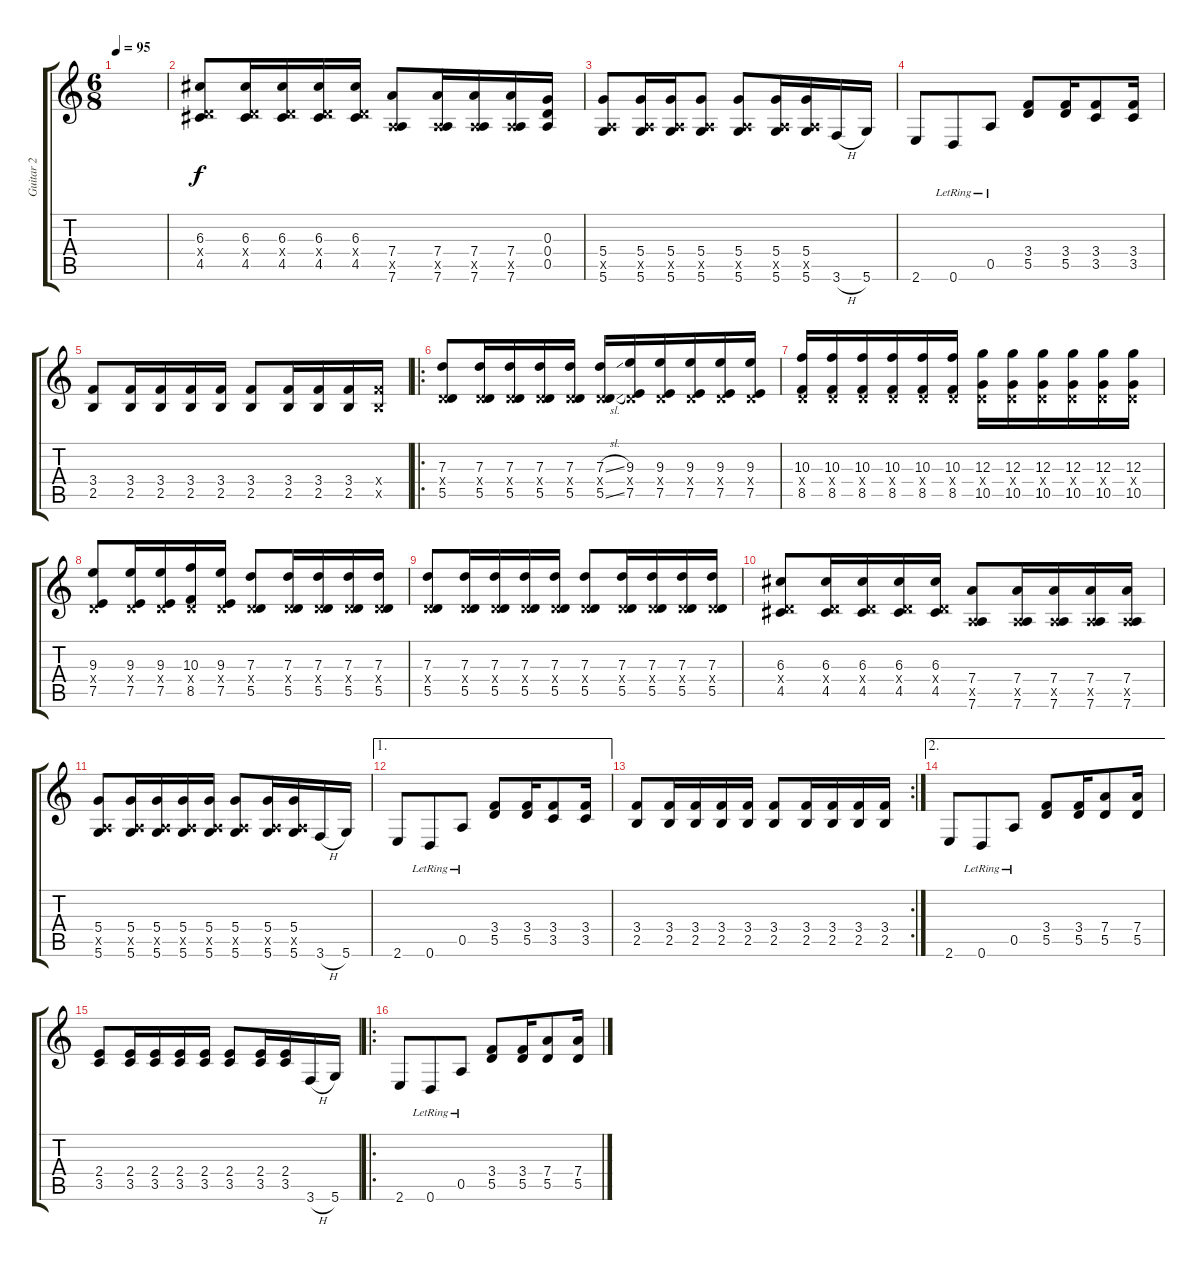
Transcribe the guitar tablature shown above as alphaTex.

\track ("Guitar 2" "Guitar 2") {instrument distortionguitar}
\staff {score tabs}
\tuning (E4 B3 G3 D3 A2 D2) {hide}
\ts (6 8)
\tempo 95
\clef g2
\ks c
|
(6.3 0.4{x} 4.5).8 (6.3 0.4{x} 4.5).16 (6.3 0.4{x} 4.5).16 (6.3 0.4{x} 4.5).16 (6.3 0.4{x} 4.5).16 (7.4 0.5{x} 7.6).8 (7.4 0.5{x} 7.6).16 (7.4 0.5{x} 7.6).16 (7.4 0.5{x} 7.6).16 (0.3 0.4 0.5).16 |
(5.4 0.5{x} 5.6).8 (5.4 0.5{x} 5.6).16 (5.4 0.5{x} 5.6).16 (5.4 0.5{x} 5.6).8 (5.4 0.5{x} 5.6).8 (5.4 0.5{x} 5.6).16 (5.4 0.5{x} 5.6).16 3.6{h}.16 5.6.16 |
2.6.8 0.6{lr}.8 0.5{lr}.8 (3.4 5.5).8 (3.4 5.5).16 (3.4 3.5).8 (3.4 3.5).16 |
(3.4 2.5).8 (3.4 2.5).16 (3.4 2.5).16 (3.4 2.5).16 (3.4 2.5).16 (3.4 2.5).8 (3.4 2.5).16 (3.4 2.5).16 (3.4 2.5).16 (3.4{x} 2.5{x}).16 |
\ro
(7.3 0.4{x} 5.5).8 (7.3 0.4{x} 5.5).16 (7.3 0.4{x} 5.5).16 (7.3 0.4{x} 5.5).16 (7.3 0.4{x} 5.5).16 (7.3{sl} 0.4{x} 5.5{sl}).16 (9.3 0.4{x} 7.5).16 (9.3 0.4{x} 7.5).16 (9.3 0.4{x} 7.5).16 (9.3 0.4{x} 7.5).16 (9.3 0.4{x} 7.5).16 |
(10.3 0.4{x} 8.5).16 (10.3 0.4{x} 8.5).16 (10.3 0.4{x} 8.5).16 (10.3 0.4{x} 8.5).16 (10.3 0.4{x} 8.5).16 (10.3 0.4{x} 8.5).16 (12.3 0.4{x} 10.5).16 (12.3 0.4{x} 10.5).16 (12.3 0.4{x} 10.5).16 (12.3 0.4{x} 10.5).16 (12.3 0.4{x} 10.5).16 (12.3 0.4{x} 10.5).16 |
(9.3 0.4{x} 7.5).8 (9.3 0.4{x} 7.5).16 (9.3 0.4{x} 7.5).16 (10.3 0.4{x} 8.5).16 (9.3 0.4{x} 7.5).16 (7.3 0.4{x} 5.5).8 (7.3 0.4{x} 5.5).16 (7.3 0.4{x} 5.5).16 (7.3 0.4{x} 5.5).16 (7.3 0.4{x} 5.5).16 |
(7.3 0.4{x} 5.5).8 (7.3 0.4{x} 5.5).16 (7.3 0.4{x} 5.5).16 (7.3 0.4{x} 5.5).16 (7.3 0.4{x} 5.5).16 (7.3 0.4{x} 5.5).8 (7.3 0.4{x} 5.5).16 (7.3 0.4{x} 5.5).16 (7.3 0.4{x} 5.5).16 (7.3 0.4{x} 5.5).16 |
(6.3 0.4{x} 4.5).8 (6.3 0.4{x} 4.5).16 (6.3 0.4{x} 4.5).16 (6.3 0.4{x} 4.5).16 (6.3 0.4{x} 4.5).16 (7.4 0.5{x} 7.6).8 (7.4 0.5{x} 7.6).16 (7.4 0.5{x} 7.6).16 (7.4 0.5{x} 7.6).16 (7.4 0.5{x} 7.6).16 |
(5.4 0.5{x} 5.6).8 (5.4 0.5{x} 5.6).16 (5.4 0.5{x} 5.6).16 (5.4 0.5{x} 5.6).16 (5.4 0.5{x} 5.6).16 (5.4 0.5{x} 5.6).8 (5.4 0.5{x} 5.6).16 (5.4 0.5{x} 5.6).16 3.6{h}.16 5.6.16 |
\ae 1
2.6.8 0.6{lr}.8 0.5{lr}.8 (3.4 5.5).8 (3.4 5.5).16 (3.4 3.5).8 (3.4 3.5).16 |
\rc 2
(3.4 2.5).8 (3.4 2.5).16 (3.4 2.5).16 (3.4 2.5).16 (3.4 2.5).16 (3.4 2.5).8 (3.4 2.5).16 (3.4 2.5).16 (3.4 2.5).16 (3.4 2.5).16 |
\ae 2
2.6.8 0.6{lr}.8 0.5{lr}.8 (3.4 5.5).8 (3.4 5.5).16 (7.4 5.5).8 (7.4 5.5).16 |
(2.4 3.5).8 (2.4 3.5).16 (2.4 3.5).16 (2.4 3.5).16 (2.4 3.5).16 (2.4 3.5).8 (2.4 3.5).16 (2.4 3.5).16 3.6{h}.16 5.6.16 |
\ro
2.6.8 0.6{lr}.8 0.5{lr}.8 (3.4 5.5).8 (3.4 5.5).16 (7.4 5.5).8 (7.4 5.5).16
